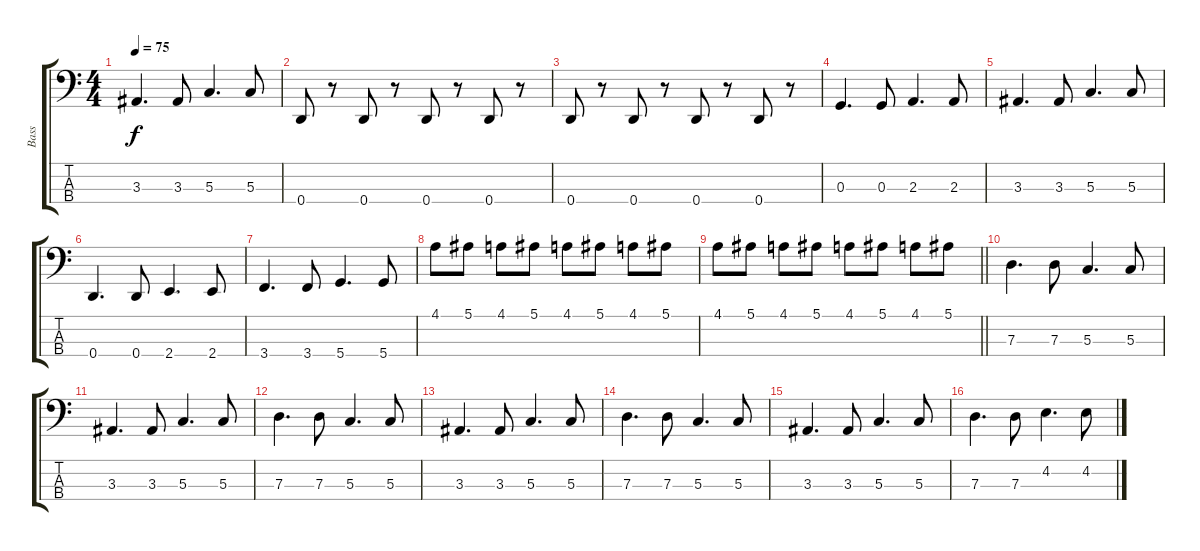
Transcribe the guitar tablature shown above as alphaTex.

\track ("Bass" "Bass") {instrument electricbassfinger}
\staff {score tabs}
\tuning (F2 C2 G1 D1) {hide}
\ts (4 4)
\tempo 75
\clef f4
\ks c
3.3.4{d dy f} 3.3.8 5.3.4{d} 5.3.8 |
0.4.8 r.8 0.4.8 r.8 0.4.8 r.8 0.4.8 r.8 |
0.4.8 r.8 0.4.8 r.8 0.4.8 r.8 0.4.8 r.8 |
0.3.4{d} 0.3.8 2.3.4{d} 2.3.8 |
3.3.4{d} 3.3.8 5.3.4{d} 5.3.8 |
0.4.4{d} 0.4.8 2.4.4{d} 2.4.8 |
3.4.4{d} 3.4.8 5.4.4{d} 5.4.8 |
4.1.8 5.1.8 4.1.8 5.1.8 4.1.8 5.1.8 4.1.8 5.1.8 |
\barLineRight lightlight
4.1.8 5.1.8 4.1.8 5.1.8 4.1.8 5.1.8 4.1.8 5.1.8 |
7.3.4{d} 7.3.8 5.3.4{d} 5.3.8 |
3.3.4{d} 3.3.8 5.3.4{d} 5.3.8 |
7.3.4{d} 7.3.8 5.3.4{d} 5.3.8 |
3.3.4{d} 3.3.8 5.3.4{d} 5.3.8 |
7.3.4{d} 7.3.8 5.3.4{d} 5.3.8 |
3.3.4{d} 3.3.8 5.3.4{d} 5.3.8 |
7.3.4{d} 7.3.8 4.2.4{d} 4.2.8
